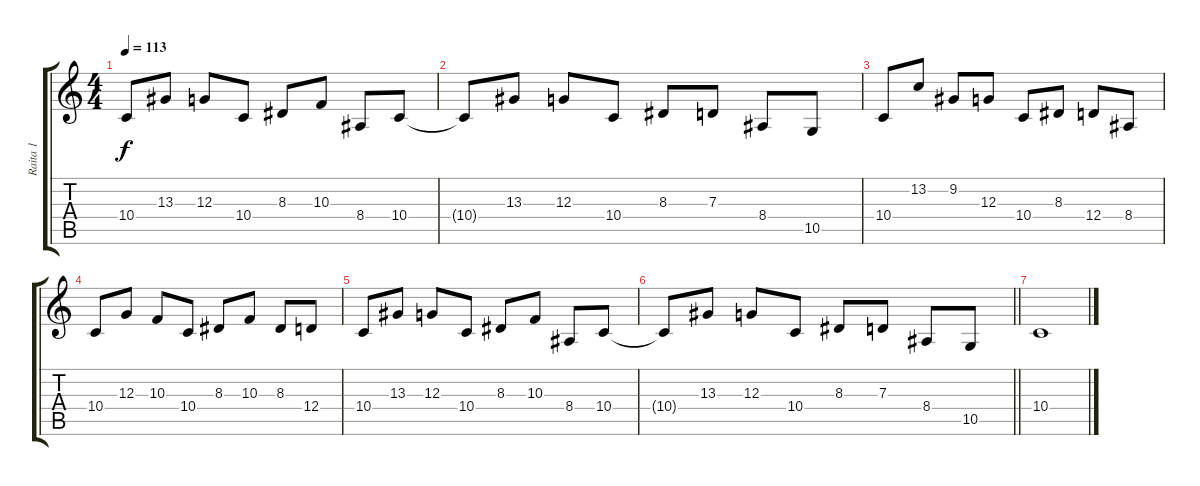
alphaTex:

\track ("Raita 1" "Raita 1") {instrument stringensemble1}
\staff {score tabs}
\tuning (E4 B3 G3 D3 A2 E2) {hide}
\ts (4 4)
\tempo 113
\clef g2
\ks c
10.4.8{dy f} 13.3.8 12.3.8 10.4.8 8.3.8 10.3.8 8.4.8 10.4.8 |
10.4{t}.8 13.3.8 12.3.8 10.4.8 8.3.8 7.3.8 8.4.8 10.5.8 |
10.4.8 13.2.8 9.2.8 12.3.8 10.4.8 8.3.8 12.4.8 8.4.8 |
10.4.8 12.3.8 10.3.8 10.4.8 8.3.8 10.3.8 8.3.8 12.4.8 |
10.4.8 13.3.8 12.3.8 10.4.8 8.3.8 10.3.8 8.4.8 10.4.8 |
\barLineRight lightlight
10.4{t}.8 13.3.8 12.3.8 10.4.8 8.3.8 7.3.8 8.4.8 10.5.8 |
10.4.1
